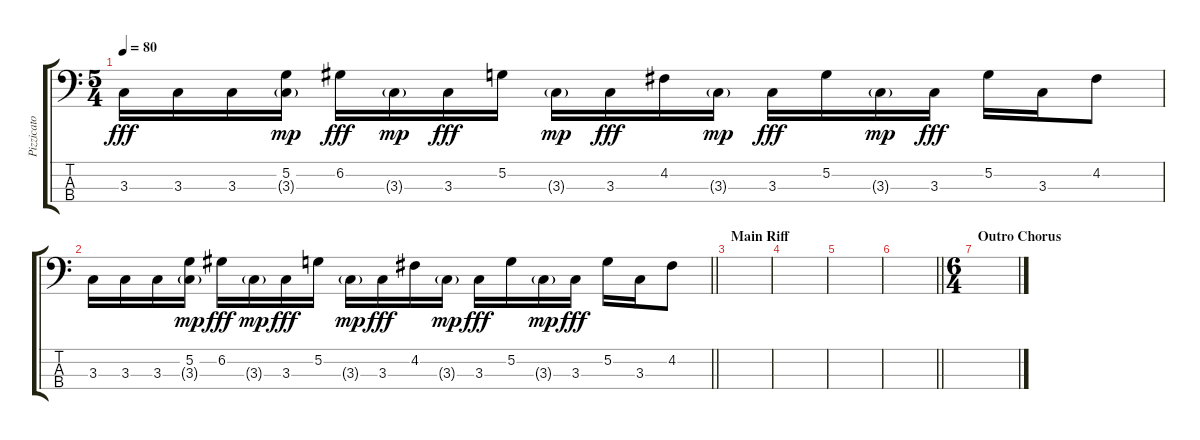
\track ("Pizzicato" "Pizzicato") {instrument electricbasspick}
\staff {score tabs}
\tuning (G2 D2 A1 D1) {hide}
\ts (5 4)
\tempo 80
\clef f4
\ks c
3.3.16{dy fff} 3.3.16 3.3.16 (5.2 3.3{g}).16{dy mp} 6.2.16{dy fff} 3.3{g}.16{dy mp} 3.3.16{dy fff} 5.2.16 3.3{g}.16{dy mp} 3.3.16{dy fff} 4.2.16 3.3{g}.16{dy mp} 3.3.16{dy fff} 5.2.16 3.3{g}.16{dy mp} 3.3.16{dy fff} 5.2.16 3.3.16 4.2.8 |
\barLineRight lightlight
3.3.16 3.3.16 3.3.16 (5.2 3.3{g}).16{dy mp} 6.2.16{dy fff} 3.3{g}.16{dy mp} 3.3.16{dy fff} 5.2.16 3.3{g}.16{dy mp} 3.3.16{dy fff} 4.2.16 3.3{g}.16{dy mp} 3.3.16{dy fff} 5.2.16 3.3{g}.16{dy mp} 3.3.16{dy fff} 5.2.16 3.3.16 4.2.8 |
\section ("" "Main Riff")
|
|
|
\barLineRight lightlight
|
\ts (6 4)
\section ("" "Outro Chorus")
